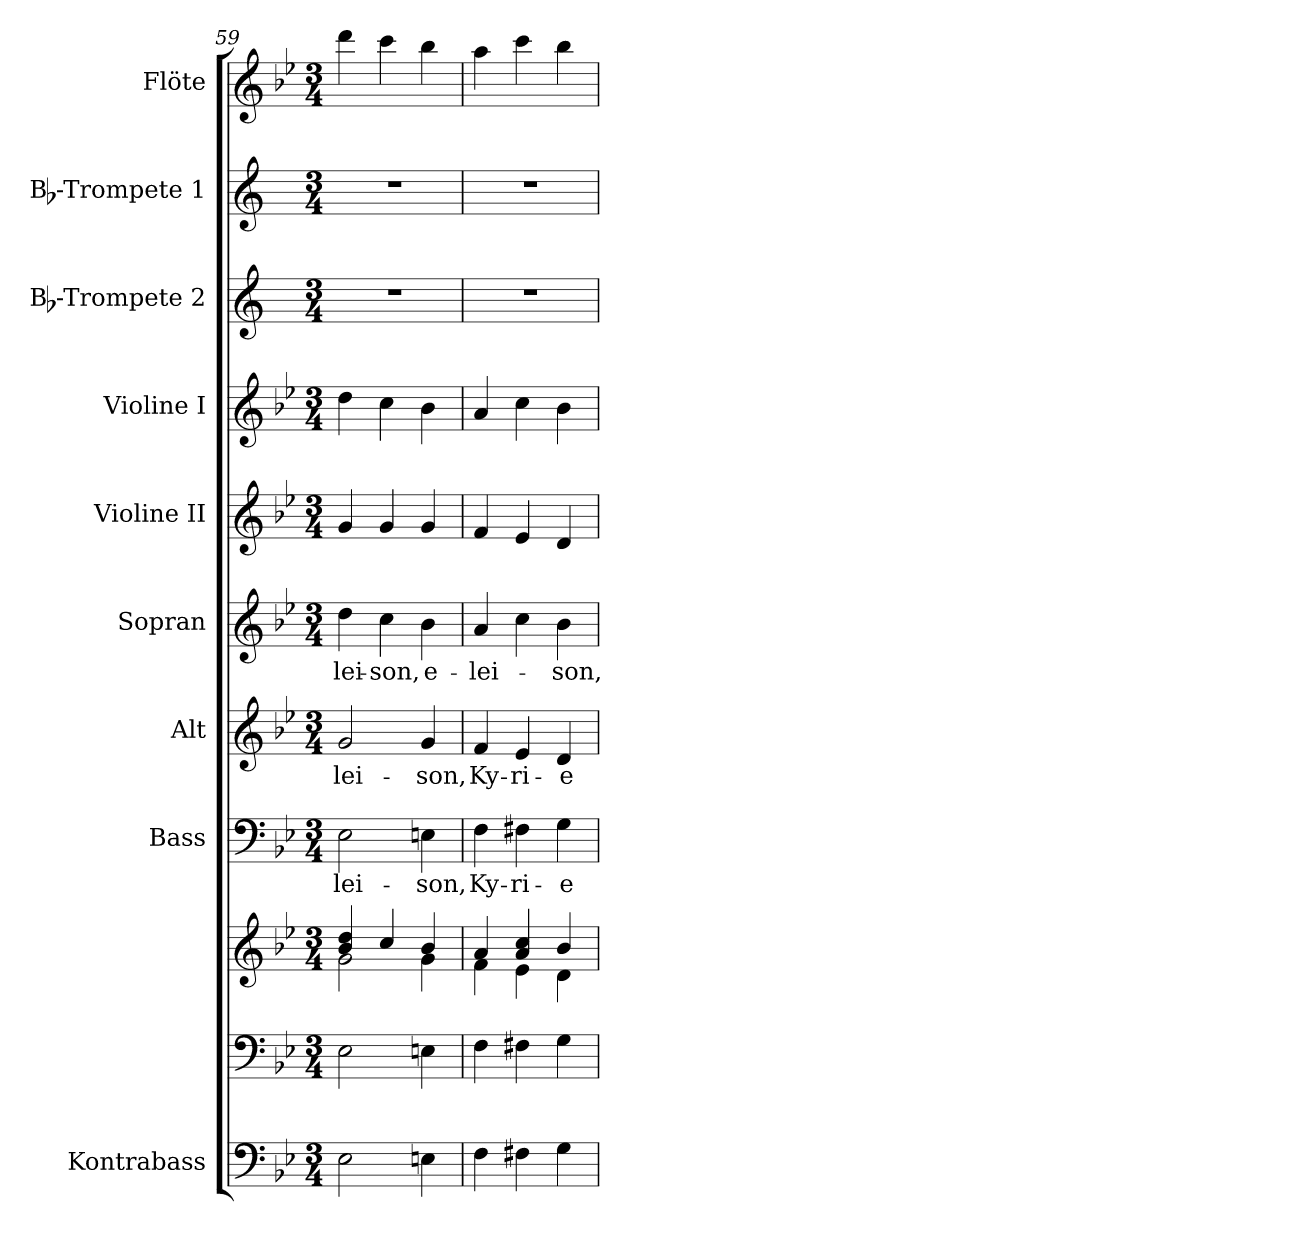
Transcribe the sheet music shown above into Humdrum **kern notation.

**kern	**kern	**kern	**kern	**text	**kern	**text	**kern	**text	**kern	**kern	**kern	**kern	**kern
*part10	*part9	*part9	*part8	*part8	*part7	*part7	*part6	*part6	*part5	*part4	*part3	*part2	*part1
*staff11	*staff10	*staff9	*staff8	*staff8	*staff7	*staff7	*staff6	*staff6	*staff5	*staff4	*staff3	*staff2	*staff1
*I"Kontrabass	*	*	*I"Bass	*	*I"Alt	*	*I"Sopran	*	*I"Violine II	*I"Violine I	*I"Bb-Trompete 2	*I"Bb-Trompete 1	*I"Flöte
*I'Kb.	*	*	*I'B.	*	*I'A.	*	*I'S.	*	*I'Vl. II	*I'Vl. I	*I'Bb Trp. 2	*I'Bb Trp. 1	*I'Fl.
*clefF4	*clefF4	*clefG2	*clefF4	*	*clefG2	*	*clefG2	*	*clefG2	*clefG2	*clefG2	*clefG2	*clefG2
*ITrd7c12	*	*	*	*	*	*	*	*	*	*	*ITrd1c2	*ITrd1c2	*
*k[b-e-]	*k[b-e-]	*k[b-e-]	*k[b-e-]	*	*k[b-e-]	*	*k[b-e-]	*	*k[b-e-]	*k[b-e-]	*k[b-e-]	*k[b-e-]	*k[b-e-]
*B-:	*B-:	*B-:	*B-:	*	*B-:	*	*B-:	*	*B-:	*B-:	*B-:	*B-:	*B-:
*M3/4	*M3/4	*M3/4	*M3/4	*	*M3/4	*	*M3/4	*	*M3/4	*M3/4	*M3/4	*M3/4	*M3/4
=59	=59	=59	=59	=59	=59	=59	=59	=59	=59	=59	=59	=59	=59
*	*	*^	*	*	*	*	*	*	*	*	*	*	*
!	!	!	!	!	!LO:LY:b	!	!LO:LY:b	!	!LO:LY:b	!	!	!	!	!
2EE-\	2E-\	4b-/ 4dd/	2g\	2E-\	-lei-	2g/	-lei-	4dd\	-lei-	4g/	4dd\	2.r	2.r	4ddd\
!	!	!	!	!	!	!	!	!	!LO:LY:b	!	!	!	!	!
.	.	4cc/	.	.	.	.	.	4cc\	-son,	4g/	4cc\	.	.	4ccc\
!	!	!	!	!	!LO:LY:b	!	!LO:LY:b	!	!LO:LY:b	!	!	!	!	!
4EEn\	4En\	4b-/	4g\	4En\	-son,	4g/	-son,	4b-\	e-	4g/	4b-\	.	.	4bb-\
=60	=60	=60	=60	=60	=60	=60	=60	=60	=60	=60	=60	=60	=60	=60
!	!	!	!	!	!LO:LY:b	!	!LO:LY:b	!	!LO:LY:b	!	!	!	!	!
4FF\	4F\	4a/	4f\	4F\	Ky-	4f/	Ky-	4a/	-lei-	4f/	4a/	2.r	2.r	4aa\
!	!	!	!	!	!LO:LY:b	!	!LO:LY:b	!	!	!	!	!	!	!
4FF#X\	4F#X\	4a/ 4cc/	4e-\	4F#X\	-ri-	4e-/	-ri-	4cc\	.	4e-/	4cc\	.	.	4ccc\
!	!	!	!	!	!LO:LY:b	!	!LO:LY:b	!	!LO:LY:b	!	!	!	!	!
4GG\	4G\	4b-/	4d\	4G\	-e	4d/	-e	4b-\	-son,	4d/	4b-\	.	.	4bb-\
*	*	*v	*v	*	*	*	*	*	*	*	*	*	*	*
=	=	=	=	=	=	=	=	=	=	=	=	=	=
*-	*-	*-	*-	*-	*-	*-	*-	*-	*-	*-	*-	*-	*-
